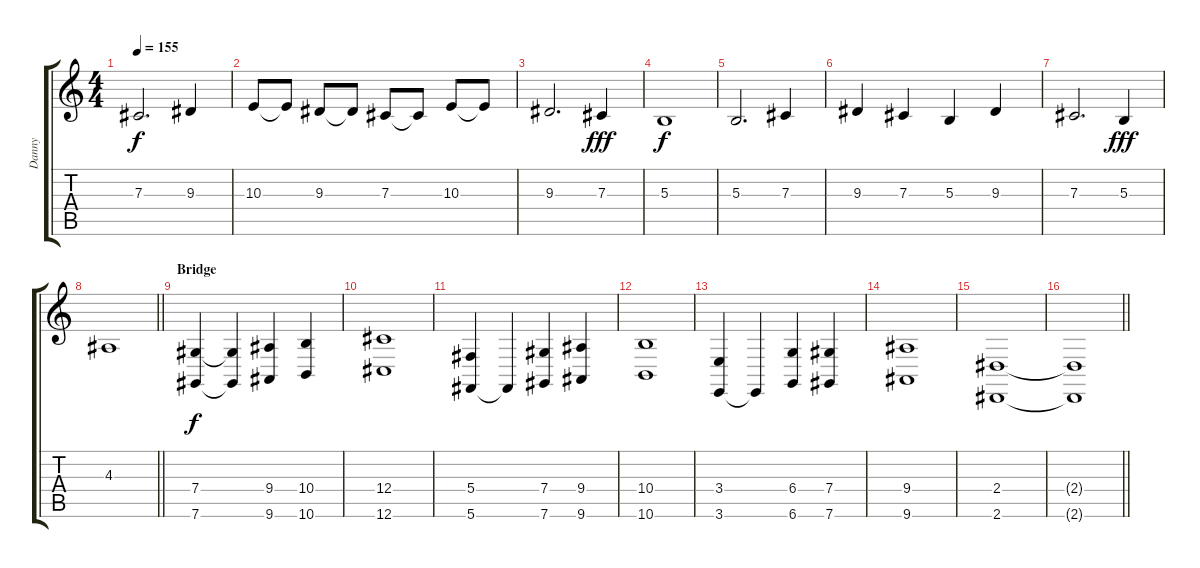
\track ("Danny" "Danny") {instrument lead1square}
\staff {score tabs}
\tuning (Eb4 Bb3 Gb3 Db3 Ab2 Db2) {hide}
\ts (4 4)
\tempo 155
\clef g2
\ks c
7.3{t}.2{d dy f} 9.3.4 |
10.3.8 10.3{t}.8 9.3.8 9.3{t}.8 7.3.8 7.3{t}.8 10.3.8 10.3{t}.8 |
9.3.2{d} 7.3.4{dy fff} |
5.3.1{dy f} |
5.3.2{d} 7.3.4 |
9.3.4 7.3.4 5.3.4 9.3.4 |
7.3.2{d} 5.3.4{dy fff} |
\barLineRight lightlight
4.3.1 |
\section ("" "Bridge")
(7.4 7.6).4{dy f} (7.4{t} 7.6{t}).4 (9.4 9.6).4 (10.4 10.6).4 |
(12.4 12.6).1 |
(5.4 5.6).4 5.6{t}.4 (7.4 7.6).4 (9.4 9.6).4 |
(10.4 10.6).1 |
(3.4 3.6).4 3.6{t}.4 (6.4 6.6).4 (7.4 7.6).4 |
(9.4 9.6).1 |
(2.4 2.6).1 |
\barLineRight lightlight
(2.4{t} 2.6{t}).1
